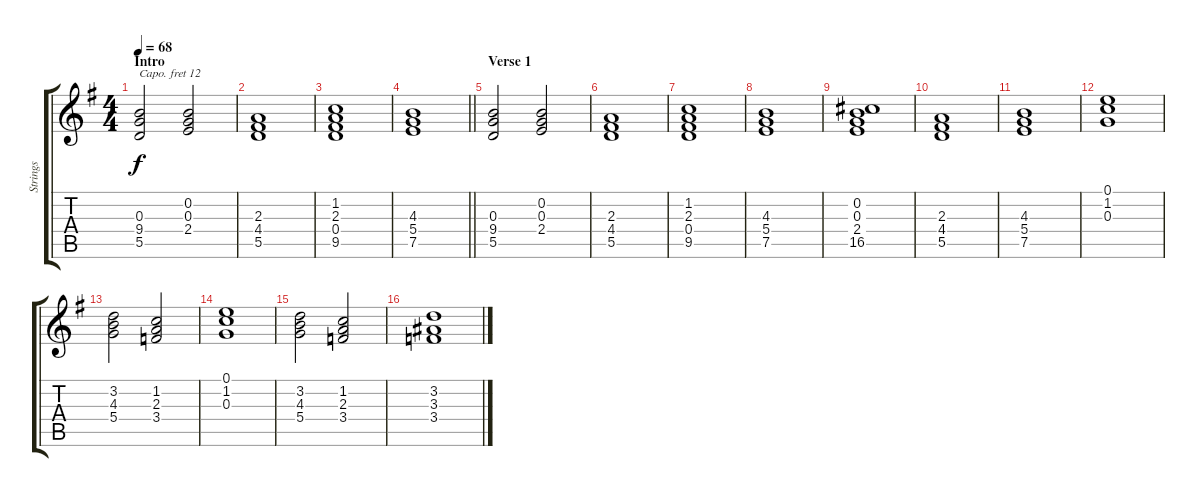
\track ("Strings" "Strings") {instrument stringensemble1}
\staff {score tabs}
\capo 12
\tuning (E4 B3 G3 D3 A2 E2) {hide}
\ts (4 4)
\section ("" "Intro")
\tempo 68
\clef g2
\ks g
(0.3 9.4 5.5).2{dy f instrument stringensemble1} (0.2 0.3 2.4).2 |
(2.3 4.4 5.5).1 |
(1.2 2.3 0.4 9.5).1 |
\barLineRight lightlight
(4.3 5.4 7.5).1 |
\section ("" "Verse 1")
(0.3 9.4 5.5).2 (0.2 0.3 2.4).2 |
(2.3 4.4 5.5).1 |
(1.2 2.3 0.4 9.5).1 |
(4.3 5.4 7.5).1 |
(0.2 0.3 2.4 16.5).1 |
(2.3 4.4 5.5).1 |
(4.3 5.4 7.5).1 |
(0.1 1.2 0.3).1 |
(3.2 4.3 5.4).2 (1.2 2.3 3.4).2 |
(0.1 1.2 0.3).1 |
(3.2 4.3 5.4).2 (1.2 2.3 3.4).2 |
(3.2 3.3 3.4).1
